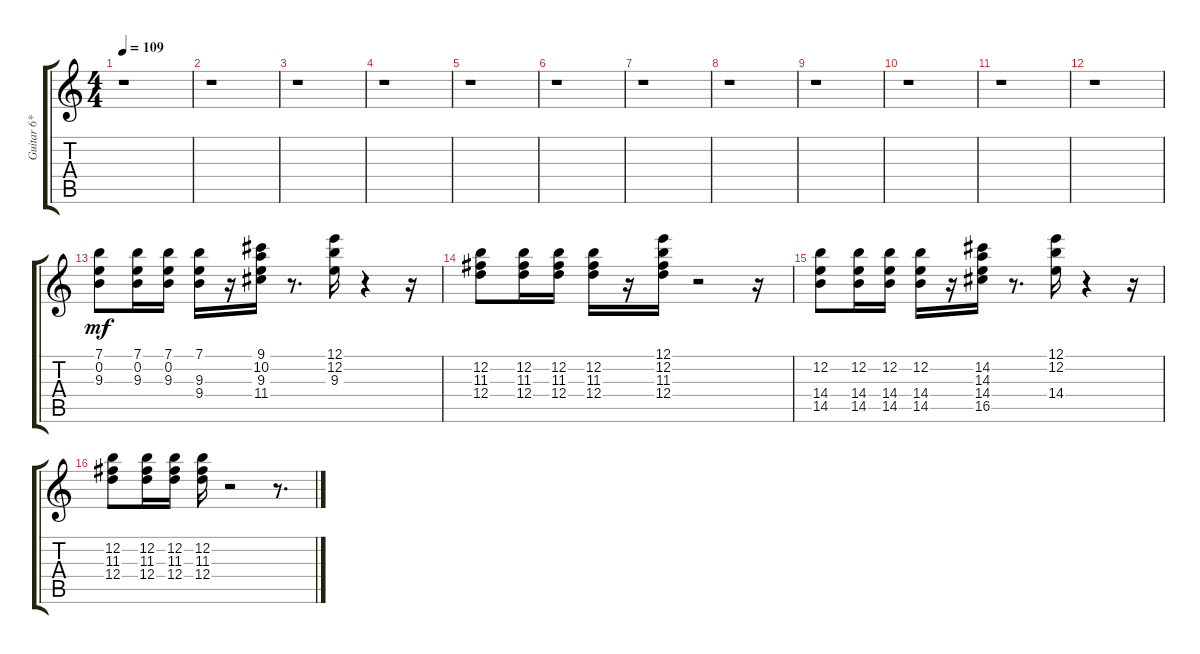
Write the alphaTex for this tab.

\track ("Guitar 6*" "Guitar 6*") {instrument distortionguitar}
\staff {score tabs}
\tuning (E4 B3 G3 D3 A2 E2) {hide}
\ts (4 4)
\tempo 109
\clef g2
\ks c
r.1{dy f} |
r.1 |
r.1 |
r.1 |
r.1 |
r.1 |
r.1 |
r.1 |
r.1 |
r.1 |
r.1 |
r.1 |
(7.1 0.2 9.3).8{dy mf} (7.1 0.2 9.3).16 (7.1 0.2 9.3).16 (7.1 9.3 9.4).16 r.16 (9.1 10.2 9.3 11.4).16 r.8{d} (12.1 12.2 9.3).16 r.4 r.16 |
(12.2 11.3 12.4).8 (12.2 11.3 12.4).16 (12.2 11.3 12.4).16 (12.2 11.3 12.4).16 r.16 (12.1 12.2 11.3 12.4).16 r.2 r.16 |
(12.2 14.4 14.5).8 (12.2 14.4 14.5).16 (12.2 14.4 14.5).16 (12.2 14.4 14.5).16 r.16 (14.2 14.3 14.4 16.5).16 r.8{d} (12.1 12.2 14.4).16 r.4 r.16 |
(12.2 11.3 12.4).8 (12.2 11.3 12.4).16 (12.2 11.3 12.4).16 (12.2 11.3 12.4).16 r.2 r.8{d}
